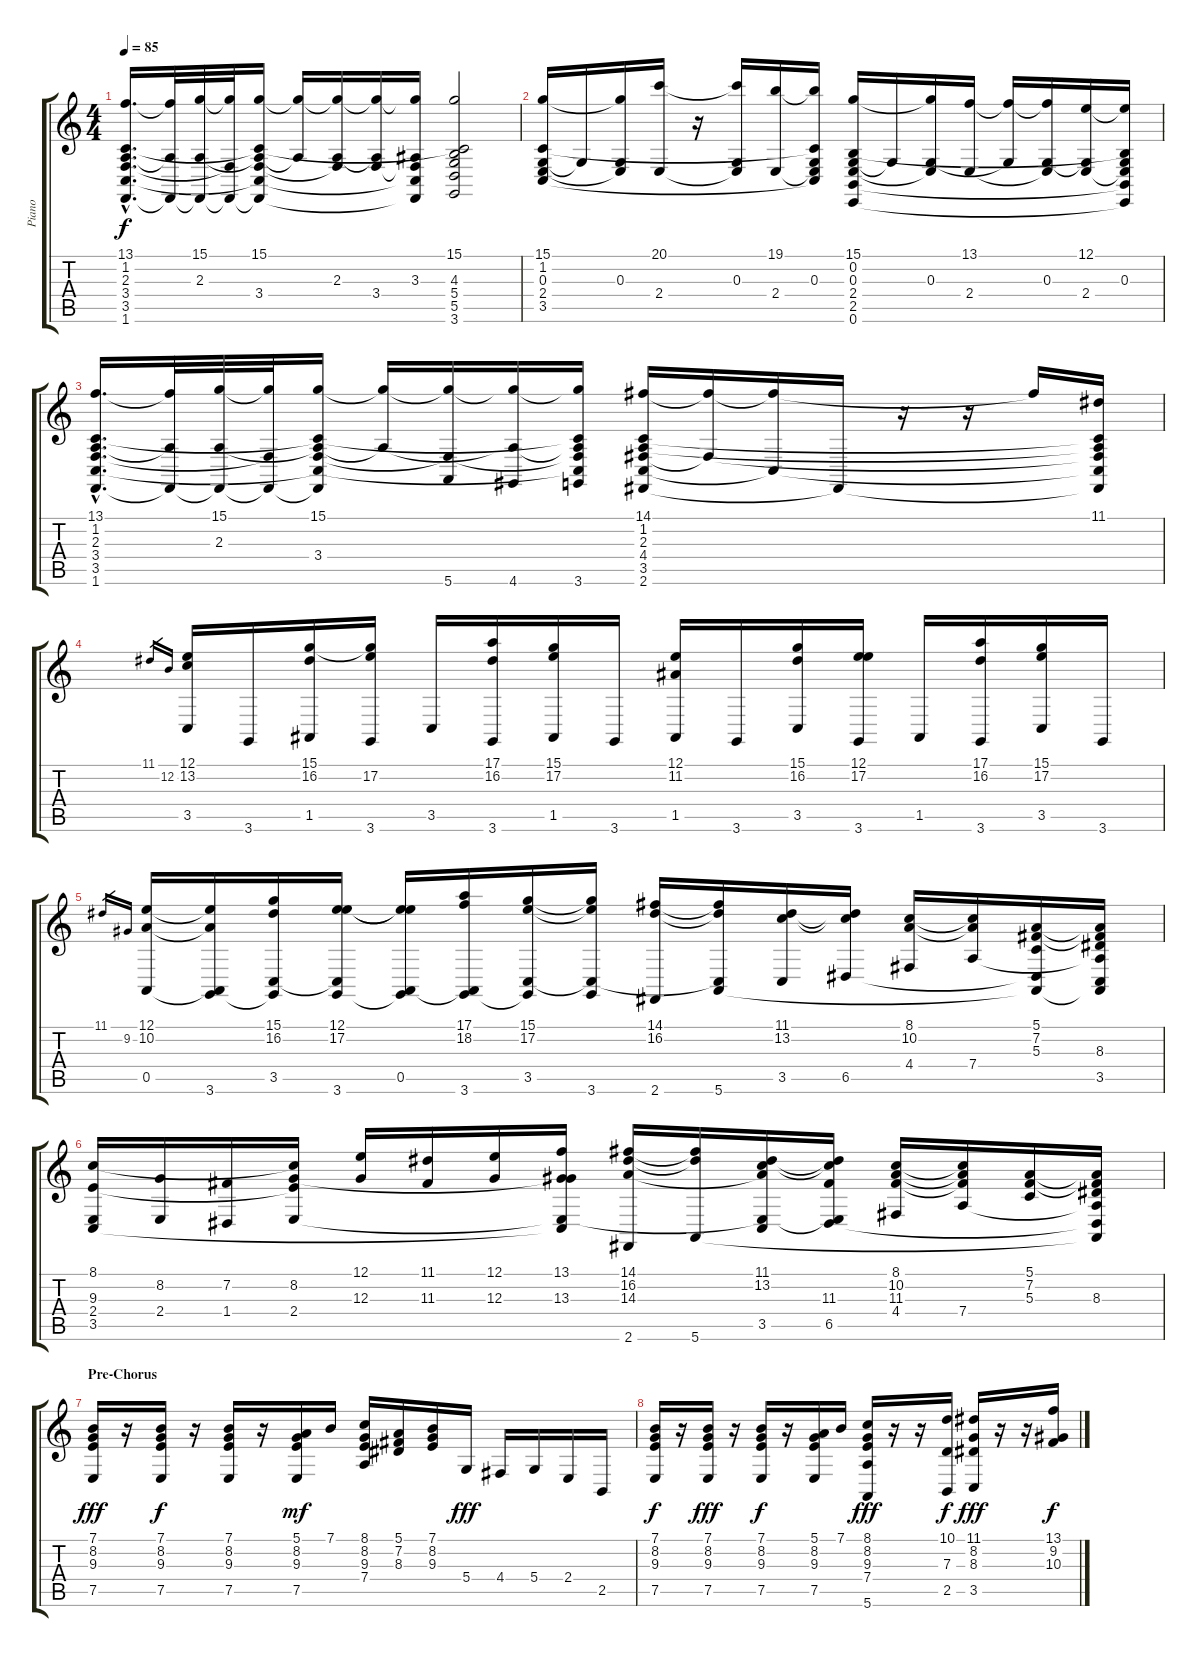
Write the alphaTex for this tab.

\track ("Piano" "Piano") {instrument acousticgrandpiano}
\staff {score tabs}
\tuning (E4 B3 G3 D3 A2 E2) {hide}
\ts (4 4)
\tempo 85
\clef g2
\ks c
(13.1{hac} 1.2{hac} 2.3{hac} 3.4{hac} 3.5{hac} 1.6{hac}).16{d dy f} (13.1{t} 2.3{t} 1.6{t}).32 (15.1 2.3 1.6{t}).32 (15.1{t} 3.4{t} 1.6{t}).32 (15.1 1.2{t} 2.3{t} 3.4 3.5{t} 1.6{t}).16 (15.1{t} 2.3{t}).16 (15.1{t} 2.3 3.4{t}).16 (15.1{t} 2.3{t} 3.4).16 (15.1{t} 3.3 3.4{t} 3.5{t} 1.6{t}).16 (15.1 1.2{t} 4.3 5.4 5.5 3.6).2 |
(15.1 1.2 0.3 2.4 3.5).16 0.3{t}.16 (15.1{t} 0.3 2.4{t}).16 (20.1 2.4).16 r.16 (20.1{t} 0.3 2.4{t}).16 (19.1 2.4).16 (19.1{t} 1.2{t} 0.3 2.4{t} 3.5{t}).16 (15.1 0.2 0.3 2.4 2.5 0.6).16 0.3{t}.16 (15.1{t} 0.3 2.4{t}).16 (13.1 2.4).16 (13.1{t} 0.3{t}).16 (13.1{t} 0.3 2.4{t}).16 (12.1 0.3{t} 2.4).16 (12.1{t} 0.2{t} 0.3 2.4{t} 2.5{t} 0.6{t}).16 |
(13.1{hac} 1.2{hac} 2.3{hac} 3.4{hac} 3.5{hac} 1.6{hac}).16{d} (13.1{t} 2.3{t} 1.6{t}).32 (15.1 2.3 1.6{t}).32 (15.1{t} 3.4{t} 1.6{t}).32 (15.1 1.2{t} 2.3{t} 3.4 3.5{t} 1.6{t}).16 (15.1{t} 2.3{t}).16 (15.1{t} 3.4{t} 5.6).16 (15.1{t} 2.3{t} 4.6).16 (15.1{t} 1.2{t} 2.3{t} 3.4{t} 3.5{t} 3.6).16 (14.1 1.2 2.3 4.4 3.5 2.6).16 (14.1{t} 4.4{t}).16 (14.1{t} 3.5{t}).16 2.6{t}.16 r.16 r.16 14.1{t}.16 (11.1 1.2{t} 2.3{t} 4.4{t} 3.5{t} 2.6{t}).16 |
11.1.16{gr} 12.2.16{gr} (12.1 13.2 3.5).16 3.6.16 (15.1 16.2 1.5).16 (15.1{t} 17.2 3.6).16 3.5.16 (17.1 16.2 3.6).16 (15.1 17.2 1.5).16 3.6.16 (12.1 11.2 1.5).16 3.6.16 (15.1 16.2 3.5).16 (12.1 17.2 3.6).16 1.5.16 (17.1 16.2 3.6).16 (15.1 17.2 3.5).16 3.6.16 |
11.1.16{gr} 9.2.16{gr} (12.1 10.2 0.5).16 (12.1{t} 10.2{t} 0.5{t} 3.6).16 (15.1 16.2 3.5 3.6{t}).16 (12.1 17.2 3.5{t} 3.6).16 (12.1{t} 17.2{t} 0.5 3.6{t}).16 (17.1 18.2 0.5{t} 3.6).16 (15.1 17.2 3.5 3.6{t}).16 (15.1{t} 17.2{t} 3.5{t} 3.6).16 (14.1 16.2 2.6).16 (14.1{t} 16.2{t} 3.5{t} 5.6).16 (11.1 13.2 3.5).16 (11.1{t} 13.2{t} 6.5).16 (8.1 10.2 4.4).16 (8.1{t} 10.2{t} 7.4).16 (5.1 7.2 5.3 6.5{t} 5.6{t}).16 (5.1{t} 7.2{t} 8.3 7.4{t} 3.5 5.6{t}).16 |
(8.1 9.3 2.4 3.5).16 (8.2 2.4).16 (7.2 1.4).16 (8.1{t} 8.2 9.3{t} 2.4).16 (12.1 12.3).16 (11.1 11.3).16 (12.1 12.3).16 (13.1 8.2{t} 13.3 2.4{t} 3.5{t}).16 (14.1 16.2 14.3 2.6).16 (14.1{t} 16.2{t} 5.6).16 (11.1 13.2 14.3{t} 2.4{t} 3.5).16 (11.1{t} 13.2{t} 11.3 2.4{t} 6.5).16 (8.1 10.2 11.3 4.4).16 (8.1{t} 10.2{t} 11.3{t} 7.4).16 (5.1 7.2 5.3).16 (5.1{t} 7.2{t} 8.3 7.4{t} 6.5{t} 5.6{t}).16 |
\section ("" "Pre-Chorus")
(7.1 8.2 9.3 7.5).16{dy fff} r.16 (7.1 8.2 9.3 7.5).16{dy f} r.16 (7.1 8.2 9.3 7.5).16 r.16 (5.1 8.2 9.3 7.5).16{dy mf} 7.1.16 (8.1 8.2 9.3 7.4).16 (5.1 7.2 8.3).16 (7.1 8.2 9.3).16 5.4.16{dy fff} 4.4.16 5.4.16 2.4.16 2.5.16 |
(7.1 8.2 9.3 7.5).16{dy f} r.16 (7.1 8.2 9.3 7.5).16{dy fff} r.16 (7.1 8.2 9.3 7.5).16{dy f} r.16 (5.1 8.2 9.3 7.5).16 7.1.16 (8.1 8.2 9.3 7.4 5.6).16{dy fff} r.16 r.16 (10.1 7.3 2.5).16{dy f} (11.1 8.2 8.3 3.5).16{dy fff} r.16 r.16 (13.1 9.2 10.3).16{dy f}
